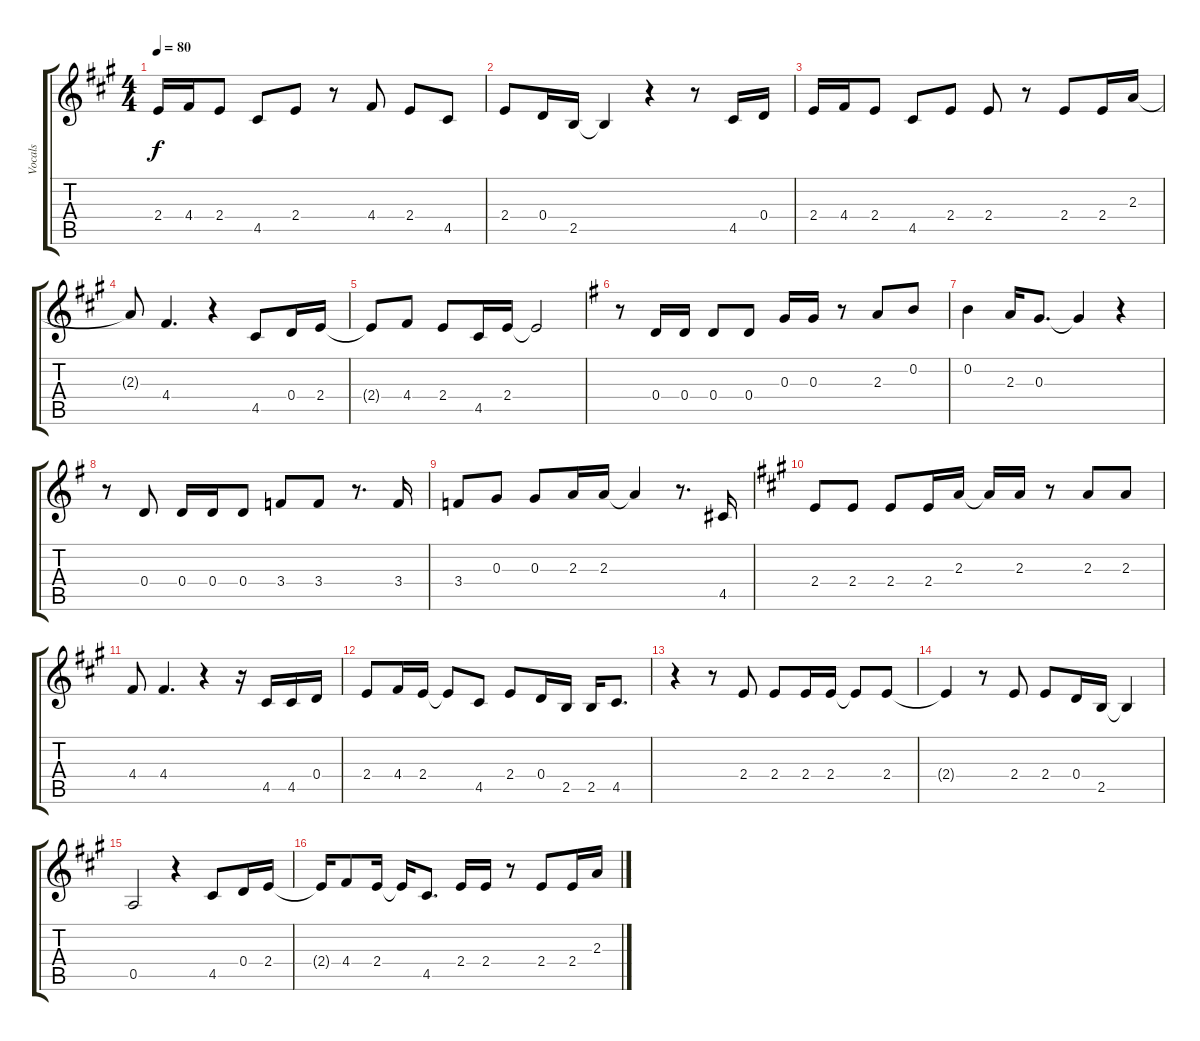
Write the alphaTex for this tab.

\track ("Vocals" "Vocals") {instrument acousticguitarnylon}
\staff {score tabs}
\tuning (E4 B3 G3 D3 A2 E2) {hide}
\ts (4 4)
\tempo 80
\clef g2
\ks a
2.4{t}.16{dy f} 4.4.16 2.4.8 4.5.8 2.4.8 r.8 4.4.8 2.4.8 4.5.8 |
2.4.8 0.4.16 2.5.16 2.5{t}.4 r.4 r.8 4.5.16 0.4.16 |
2.4.16 4.4.16 2.4.8 4.5.8 2.4.8 2.4.8 r.8 2.4.8 2.4.16 2.3.16 |
2.3{t}.8 4.4.4{d} r.4 4.5.8 0.4.16 2.4.16 |
2.4{t}.8 4.4.8 2.4.8 4.5.16 2.4.16 2.4{t}.2 |
\ks g
r.8 0.4.16 0.4.16 0.4.8 0.4.8 0.3.16 0.3.16 r.8 2.3.8 0.2.8 |
0.2.4 2.3.16 0.3.8{d} 0.3{t}.4 r.4 |
r.8 0.4.8 0.4.16 0.4.16 0.4.8 3.4.8 3.4.8 r.8{d} 3.4.16 |
3.4.8 0.3.8 0.3.8 2.3.16 2.3.16 2.3{t}.4 r.8{d} 4.5.16 |
\ks a
2.4.8 2.4.8 2.4.8 2.4.16 2.3.16 2.3{t}.16 2.3.16 r.8 2.3.8 2.3.8 |
4.4.8 4.4.4{d} r.4 r.16 4.5.16 4.5.16 0.4.16 |
2.4.8 4.4.16 2.4.16 2.4{t}.8 4.5.8 2.4.8 0.4.16 2.5.16 2.5.16 4.5.8{d} |
r.4 r.8 2.4.8 2.4.8 2.4.16 2.4.16 2.4{t}.8 2.4.8 |
2.4{t}.4 r.8 2.4.8 2.4.8 0.4.16 2.5.16 2.5{t}.4 |
0.5.2 r.4 4.5.8 0.4.16 2.4.16 |
2.4{t}.16 4.4.8 2.4.16 2.4{t}.16 4.5.8{d} 2.4.16 2.4.16 r.8 2.4.8 2.4.16 2.3.16
